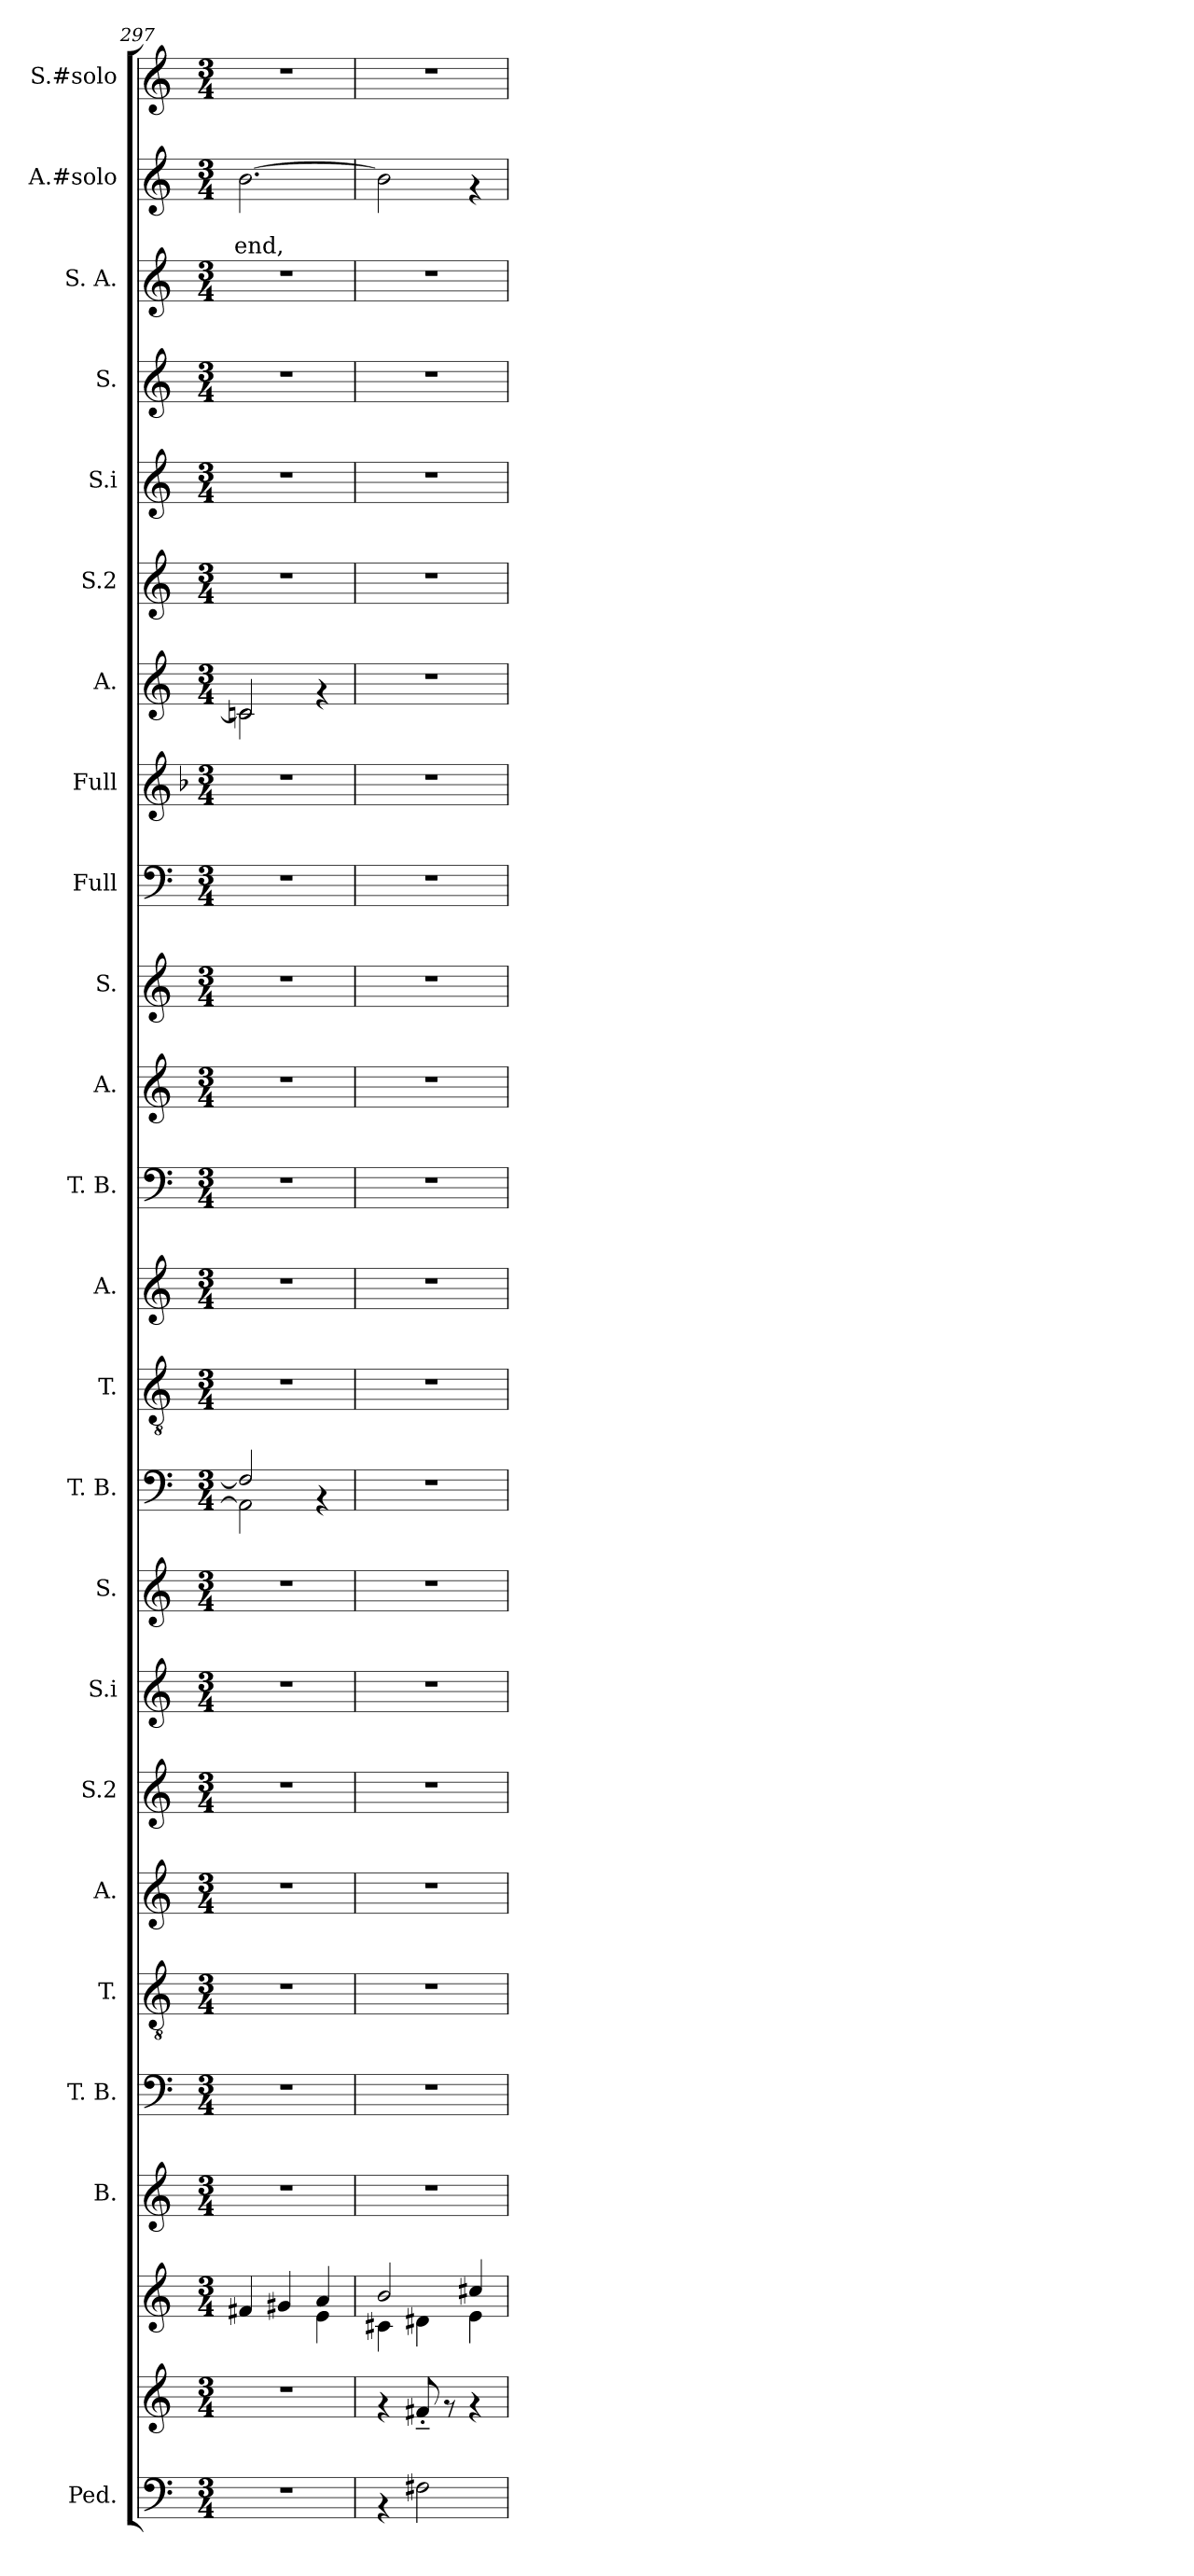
**kern	**kern	**kern	**kern	**kern	**kern	**kern	**kern	**kern	**kern	**kern	**kern	**kern	**kern	**kern	**kern	**kern	**kern	**kern	**text	**kern	**kern	**kern	**kern	**kern	**text	**text	**kern
*part25	*part24	*part23	*part22	*part21	*part20	*part19	*part18	*part17	*part16	*part15	*part14	*part13	*part12	*part11	*part10	*part9	*part8	*part7	*part7	*part6	*part5	*part4	*part3	*part2	*part2	*part2	*part1
*staff25	*staff24	*staff23	*staff22	*staff21	*staff20	*staff19	*staff18	*staff17	*staff16	*staff15	*staff14	*staff13	*staff12	*staff11	*staff10	*staff9	*staff8	*staff7	*staff7	*staff6	*staff5	*staff4	*staff3	*staff2	*staff2	*staff2	*staff1
*I"Ped.	*	*	*I"B.	*I"T. B.	*I"T.	*I"A.	*I"S.2	*I"S.i	*I"S.	*I"T. B.	*I"T.	*I"A.	*I"T. B.	*I"A.	*I"S.	*I"Full	*I"Full	*I"A.	*	*I"S.2	*I"S.i	*I"S.	*I"S. A.	*I"A.#solo	*	*	*I"S.#solo
*I'Ped.	*	*	*	*I'T. B.	*I'T.	*I'A.	*I'S.2	*I'S.i	*I'S.	*I'T. B.	*I'T.	*	*I'T. B.	*I'A.	*I'S.	*	*	*I'A.	*	*I'S.2	*I'S.i	*I'S.	*I'S. A.	*I'A.#solo	*	*	*I'S.#solo
*clefF4	*clefG2	*clefG2	*clefG2	*clefF4	*clefGv2	*clefG2	*clefG2	*clefG2	*clefG2	*clefF4	*clefGv2	*clefG2	*clefF4	*clefG2	*clefG2	*clefF4	*clefG2	*clefG2	*	*clefG2	*clefG2	*clefG2	*clefG2	*clefG2	*	*	*clefG2
*	*	*	*	*	*	*	*	*	*	*	*	*	*	*	*	*	*ITrd3c5	*	*	*	*	*	*	*	*	*	*
*k[]	*k[]	*k[]	*k[]	*k[]	*k[]	*k[]	*k[]	*k[]	*k[]	*k[]	*k[]	*k[]	*k[]	*k[]	*k[]	*k[]	*k[]	*k[]	*	*k[]	*k[]	*k[]	*k[]	*k[]	*	*	*k[]
*C:	*C:	*C:	*C:	*C:	*C:	*C:	*C:	*C:	*C:	*C:	*C:	*C:	*C:	*C:	*C:	*C:	*C:	*C:	*	*C:	*C:	*C:	*C:	*C:	*	*	*C:
*M3/4	*M3/4	*M3/4	*M3/4	*M3/4	*M3/4	*M3/4	*M3/4	*M3/4	*M3/4	*M3/4	*M3/4	*M3/4	*M3/4	*M3/4	*M3/4	*M3/4	*M3/4	*M3/4	*	*M3/4	*M3/4	*M3/4	*M3/4	*M3/4	*	*	*M3/4
=297	=297	=297	=297	=297	=297	=297	=297	=297	=297	=297	=297	=297	=297	=297	=297	=297	=297	=297	=297	=297	=297	=297	=297	=297	=297	=297	=297
*	*	*^	*	*	*	*	*	*	*	*^	*	*	*	*	*	*	*	*^	*	*	*	*	*	*	*	*	*
!	!	!	!	!	!	!	!	!	!	!	!	!	!	!	!	!	!	!	!	!	!	!	!	!	!	!	!	!	!LO:LY:b	!
2.r	2.r	4f#X/	2ryy	2.r	2.r	2.r	2.r	2.r	2.r	2.r	2F#/]	2AA\]	2.r	2.r	2.r	2.r	2.r	2.r	2.r	2c#/]	2cn\	.	2.r	2.r	2.r	2.r	[>2.b\	.	end,	2.r
.	.	4g#X/	.	.	.	.	.	.	.	.	.	.	.	.	.	.	.	.	.	.	.	.	.	.	.	.	.	.	.	.
.	.	4a/	4e\	.	.	.	.	.	.	.	4rAA	4ryy	.	.	.	.	.	.	.	4rf	4ryy	.	.	.	.	.	.	.	.	.
*	*	*	*	*	*	*	*	*	*	*	*v	*v	*	*	*	*	*	*	*	*v	*v	*	*	*	*	*	*	*	*	*
=298	=298	=298	=298	=298	=298	=298	=298	=298	=298	=298	=298	=298	=298	=298	=298	=298	=298	=298	=298	=298	=298	=298	=298	=298	=298	=298	=298	=298
4rAA	4rf	2b/	4c#X\	2.r	2.r	2.r	2.r	2.r	2.r	2.r	2.r	2.r	2.r	2.r	2.r	2.r	2.r	2.r	2.r	.	2.r	2.r	2.r	2.r	2b\]	.	.	2.r
2F#X\	8f#X~<'</	.	4d#X\	.	.	.	.	.	.	.	.	.	.	.	.	.	.	.	.	.	.	.	.	.	.	.	.	.
.	8rf	.	.	.	.	.	.	.	.	.	.	.	.	.	.	.	.	.	.	.	.	.	.	.	.	.	.	.
.	4rf	4cc#X/	4e\	.	.	.	.	.	.	.	.	.	.	.	.	.	.	.	.	.	.	.	.	.	4rf	.	.	.
*	*	*v	*v	*	*	*	*	*	*	*	*	*	*	*	*	*	*	*	*	*	*	*	*	*	*	*	*	*
=	=	=	=	=	=	=	=	=	=	=	=	=	=	=	=	=	=	=	=	=	=	=	=	=	=	=	=
*-	*-	*-	*-	*-	*-	*-	*-	*-	*-	*-	*-	*-	*-	*-	*-	*-	*-	*-	*-	*-	*-	*-	*-	*-	*-	*-	*-
